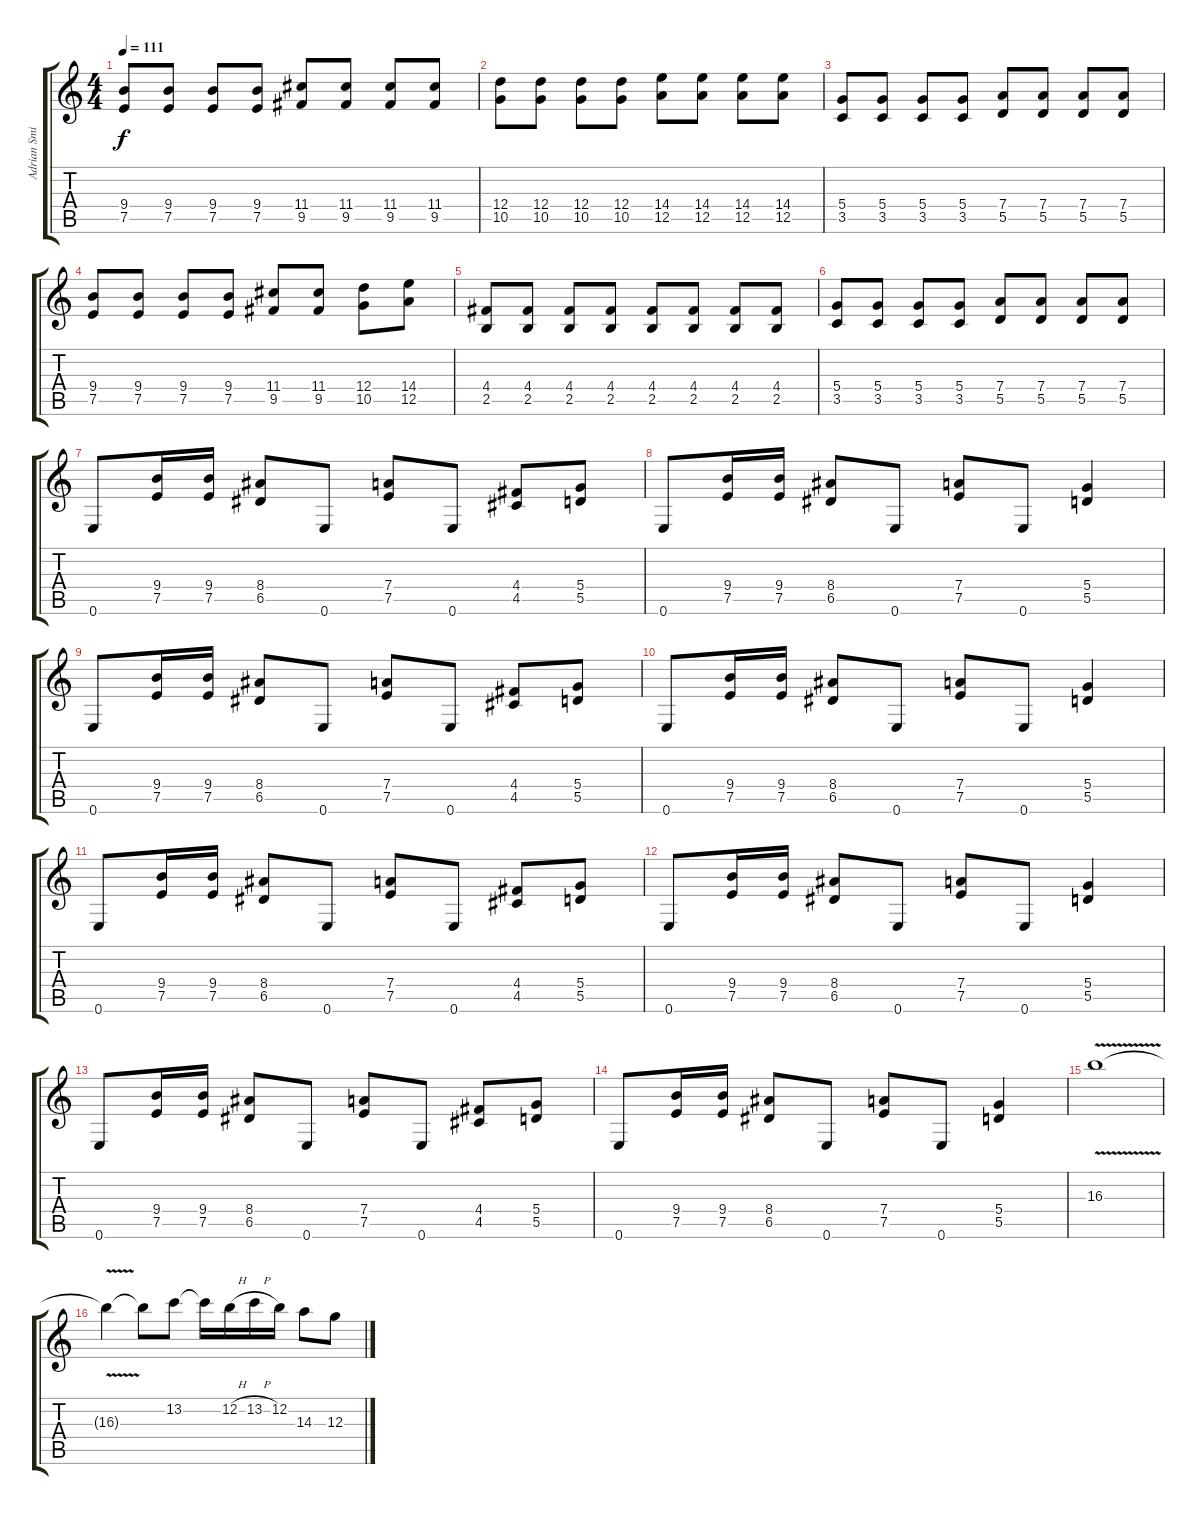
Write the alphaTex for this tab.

\track ("Adrian Smith" "Adrian Smi") {instrument overdrivenguitar}
\staff {score tabs}
\tuning (E4 B3 G3 D3 A2 E2) {hide}
\ts (4 4)
\tempo 111
\clef g2
\ks c
(9.4 7.5).8{dy f} (9.4 7.5).8 (9.4 7.5).8 (9.4 7.5).8 (11.4 9.5).8 (11.4 9.5).8 (11.4 9.5).8 (11.4 9.5).8 |
(12.4 10.5).8 (12.4 10.5).8 (12.4 10.5).8 (12.4 10.5).8 (14.4 12.5).8 (14.4 12.5).8 (14.4 12.5).8 (14.4 12.5).8 |
(5.4 3.5).8 (5.4 3.5).8 (5.4 3.5).8 (5.4 3.5).8 (7.4 5.5).8 (7.4 5.5).8 (7.4 5.5).8 (7.4 5.5).8 |
(9.4 7.5).8 (9.4 7.5).8 (9.4 7.5).8 (9.4 7.5).8 (11.4 9.5).8 (11.4 9.5).8 (12.4 10.5).8 (14.4 12.5).8 |
(4.4 2.5).8 (4.4 2.5).8 (4.4 2.5).8 (4.4 2.5).8 (4.4 2.5).8 (4.4 2.5).8 (4.4 2.5).8 (4.4 2.5).8 |
(5.4 3.5).8 (5.4 3.5).8 (5.4 3.5).8 (5.4 3.5).8 (7.4 5.5).8 (7.4 5.5).8 (7.4 5.5).8 (7.4 5.5).8 |
0.6.8 (9.4 7.5).16 (9.4 7.5).16 (8.4 6.5).8 0.6.8 (7.4 7.5).8 0.6.8 (4.4 4.5).8 (5.4 5.5).8 |
0.6.8 (9.4 7.5).16 (9.4 7.5).16 (8.4 6.5).8 0.6.8 (7.4 7.5).8 0.6.8 (5.4 5.5).4 |
0.6.8 (9.4 7.5).16 (9.4 7.5).16 (8.4 6.5).8 0.6.8 (7.4 7.5).8 0.6.8 (4.4 4.5).8 (5.4 5.5).8 |
0.6.8 (9.4 7.5).16 (9.4 7.5).16 (8.4 6.5).8 0.6.8 (7.4 7.5).8 0.6.8 (5.4 5.5).4 |
0.6.8 (9.4 7.5).16 (9.4 7.5).16 (8.4 6.5).8 0.6.8 (7.4 7.5).8 0.6.8 (4.4 4.5).8 (5.4 5.5).8 |
0.6.8 (9.4 7.5).16 (9.4 7.5).16 (8.4 6.5).8 0.6.8 (7.4 7.5).8 0.6.8 (5.4 5.5).4 |
0.6.8 (9.4 7.5).16 (9.4 7.5).16 (8.4 6.5).8 0.6.8 (7.4 7.5).8 0.6.8 (4.4 4.5).8 (5.4 5.5).8 |
0.6.8 (9.4 7.5).16 (9.4 7.5).16 (8.4 6.5).8 0.6.8 (7.4 7.5).8 0.6.8 (5.4 5.5).4 |
16.3{v}.1 |
16.3{t}.4 16.3{t}.8 13.2.8 13.2{t}.16 12.2{h}.16 13.2{h}.16 12.2.16 14.3.8 12.3.8
